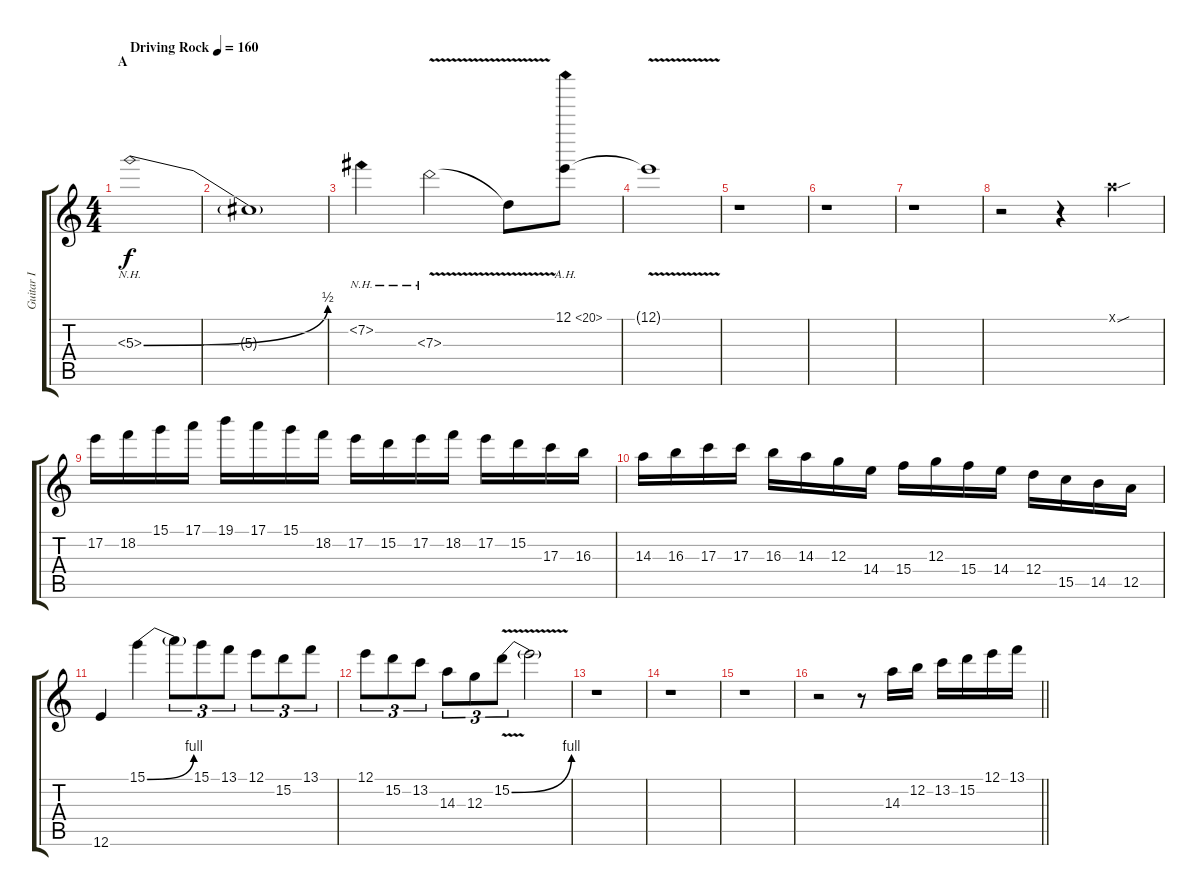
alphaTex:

\track ("Guitar I" "Guitar I") {instrument overdrivenguitar}
\staff {score tabs}
\tuning (E4 B3 G3 D3 A2 E2) {hide}
\ts (4 4)
\section ("" "A")
\tempo (160 "Driving Rock")
\clef g2
\ks c
5.3{be (bend 0 0 60 2) nh}.1{dy f instrument overdrivenguitar} |
5.3{t}.1 |
7.2{nh}.4 7.3{nh v}.2 7.3{t}.8 12.1{ah 8}.8 |
12.1{v t}.1 |
r.1 |
r.1 |
r.1 |
r.2 r.4 5.1{sou x}.4 |
17.2.16 18.2.16 15.1.16 17.1.16 19.1.16 17.1.16 15.1.16 18.2.16 17.2.16 15.2.16 17.2.16 18.2.16 17.2.16 15.2.16 17.3.16 16.3.16 |
14.3.16 16.3.16 17.3.16 17.3.16 16.3.16 14.3.16 12.3.16 14.4.16 15.4.16 12.3.16 15.4.16 14.4.16 12.4.16 15.5.16 14.5.16 12.5.16 |
12.6.4 15.1{be (bend 0 0 60 4)}.4 15.1{t}.8{tu (3 2)} 15.1.8{tu (3 2)} 13.1.8{tu (3 2)} 12.1.8{tu (3 2)} 15.2.8{tu (3 2)} 13.1.8{tu (3 2)} |
12.1.8{tu (3 2)} 15.2.8{tu (3 2)} 13.2.8{tu (3 2)} 14.3.8{tu (3 2)} 12.3.8{tu (3 2)} 15.2{be (bend 0 0 60 4) v}.8{tu (3 2)} 15.2{t}.2 |
r.1 |
r.1 |
r.1 |
\barLineRight lightlight
r.2 r.8 14.3.16 12.2.16 13.2.16 15.2.16 12.1.16 13.1.16
